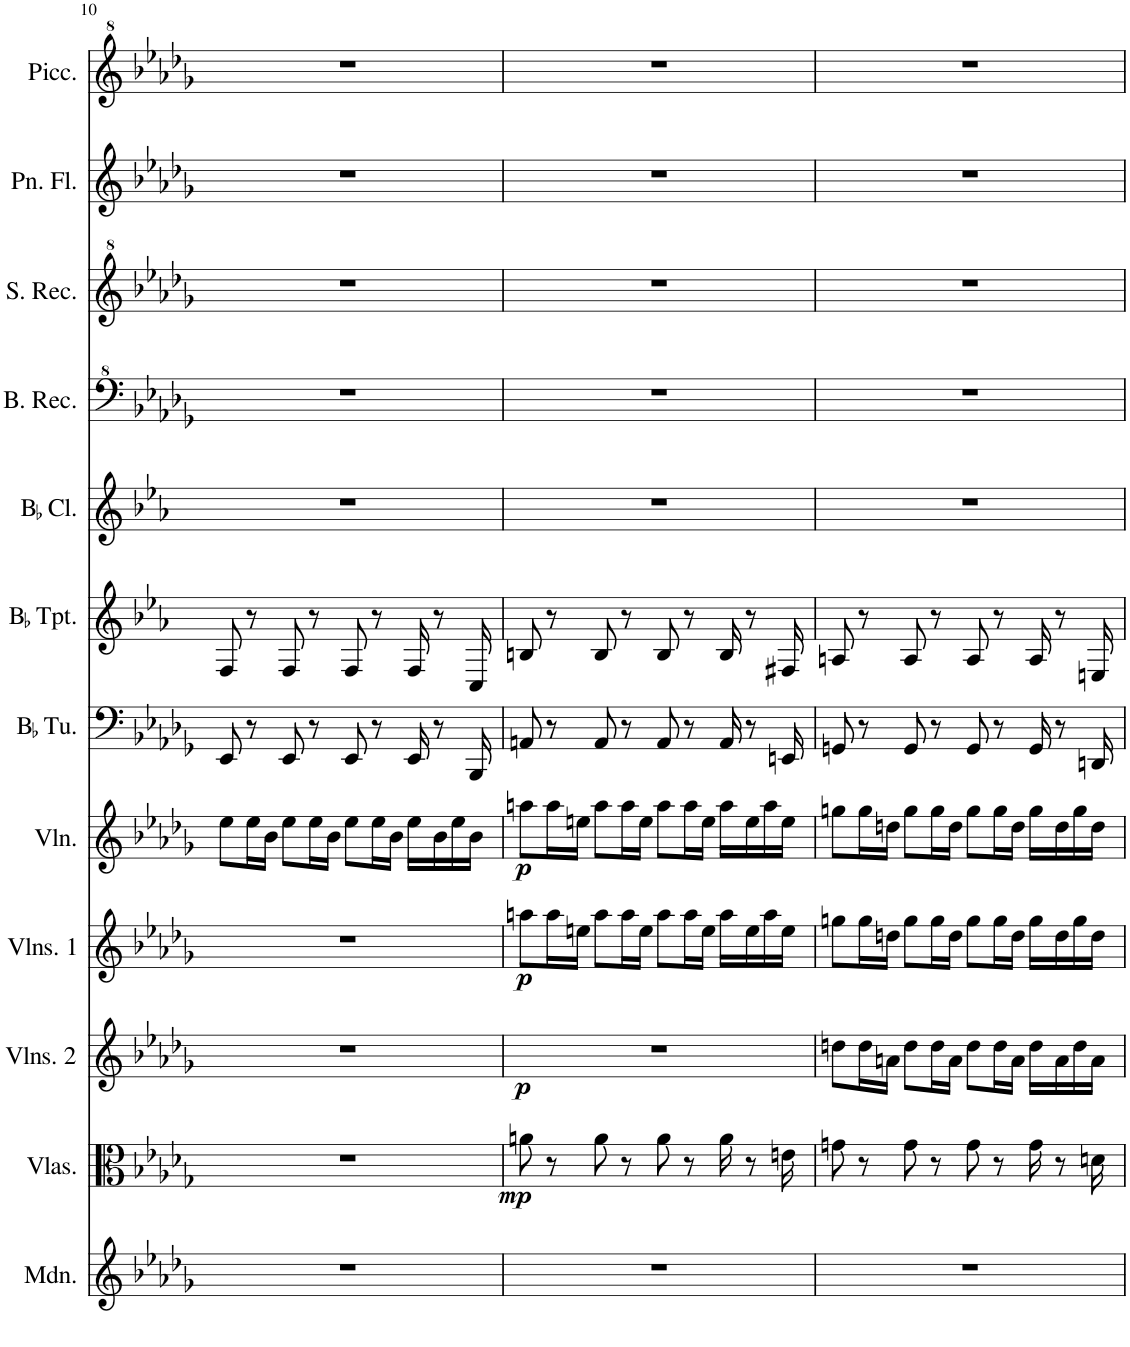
**kern	**kern	**dynam	**kern	**dynam	**kern	**dynam	**kern	**dynam	**kern	**kern	**kern	**kern	**kern	**kern	**kern
*part12	*part11	*part11	*part10	*part10	*part9	*part9	*part8	*part8	*part7	*part6	*part5	*part4	*part3	*part2	*part1
*staff12	*staff11	*staff11	*staff10	*staff10	*staff9	*staff9	*staff8	*staff8	*staff7	*staff6	*staff5	*staff4	*staff3	*staff2	*staff1
*I"Mandolin	*I"Violas	*	*I"Violins 2	*	*I"Violins 1	*	*I"Violin	*	*I"BaccidentalFlat Tuba	*I"BaccidentalFlat Trumpet	*I"BaccidentalFlat Clarinet	*I"Bass Recorder	*I"Soprano Recorder	*I"Pan Flute	*I"Piccolo
*I'Mdn.	*I'Vlas.	*	*I'Vlns. 2	*	*I'Vlns. 1	*	*I'Vln.	*	*I'BaccidentalFlat Tu.	*I'BaccidentalFlat Tpt.	*I'BaccidentalFlat Cl.	*I'B. Rec.	*I'S. Rec.	*I'Pn. Fl.	*I'Picc.
!!LO:PB:g=z
*clefG2	*clefC3	*	*clefG2	*	*clefG2	*	*clefG2	*	*clefF4	*clefG2	*clefG2	*clefF^4	*clefG^2	*clefG2	*clefG^2
*	*	*	*	*	*	*	*	*	*	*Trd1c2	*Trd1c2	*	*	*	*Trd-7c-12
*k[b-e-a-d-g-]	*k[b-e-a-d-g-]	*	*k[b-e-a-d-g-]	*	*k[b-e-a-d-g-]	*	*k[b-e-a-d-g-]	*	*k[b-e-a-d-g-]	*k[b-e-a-]	*k[b-e-a-]	*k[b-e-a-d-g-]	*k[b-e-a-d-g-]	*k[b-e-a-d-g-]	*k[b-e-a-d-g-]
*M4/4	*M4/4	*	*M4/4	*	*M4/4	*	*M4/4	*	*M4/4	*M4/4	*M4/4	*M4/4	*M4/4	*M4/4	*M4/4
=10	=10	=10	=10	=10	=10	=10	=10	=10	=10	=10	=10	=10	=10	=10	=10
1r	1r	.	1r	.	1r	.	8ee-\L	.	8EE-/	8F/	1r	1r	1r	1r	1r
.	.	.	.	.	.	.	16ee-\L	.	8r	8r	.	.	.	.	.
.	.	.	.	.	.	.	16b-\JJ	.	.	.	.	.	.	.	.
.	.	.	.	.	.	.	8ee-\L	.	8EE-/	8F/	.	.	.	.	.
.	.	.	.	.	.	.	16ee-\L	.	8r	8r	.	.	.	.	.
.	.	.	.	.	.	.	16b-\JJ	.	.	.	.	.	.	.	.
.	.	.	.	.	.	.	8ee-\L	.	8EE-/	8F/	.	.	.	.	.
.	.	.	.	.	.	.	16ee-\L	.	8r	8r	.	.	.	.	.
.	.	.	.	.	.	.	16b-\JJ	.	.	.	.	.	.	.	.
.	.	.	.	.	.	.	16ee-\LL	.	16EE-/	16F/	.	.	.	.	.
.	.	.	.	.	.	.	16b-\	.	8r	8r	.	.	.	.	.
.	.	.	.	.	.	.	16ee-\	.	.	.	.	.	.	.	.
.	.	.	.	.	.	.	16b-\JJ	.	16BBB-/	16C/	.	.	.	.	.
=11	=11	=11	=11	=11	=11	=11	=11	=11	=11	=11	=11	=11	=11	=11	=11
!	!	!LO:DY:b	!	!LO:DY:b	!	!LO:DY:b	!	!LO:DY:b	!	!	!	!	!	!	!
1r	8an\	mp	1r	p	8aan\L	p	8aan\L	p	8AAn/	8Bn/	1r	1r	1r	1r	1r
.	8r	.	.	.	16aa\L	.	16aa\L	.	8r	8r	.	.	.	.	.
.	.	.	.	.	16een\JJ	.	16een\JJ	.	.	.	.	.	.	.	.
.	8a\	.	.	.	8aa\L	.	8aa\L	.	8AA/	8B/	.	.	.	.	.
.	8r	.	.	.	16aa\L	.	16aa\L	.	8r	8r	.	.	.	.	.
.	.	.	.	.	16ee\JJ	.	16ee\JJ	.	.	.	.	.	.	.	.
.	8a\	.	.	.	8aa\L	.	8aa\L	.	8AA/	8B/	.	.	.	.	.
.	8r	.	.	.	16aa\L	.	16aa\L	.	8r	8r	.	.	.	.	.
.	.	.	.	.	16ee\JJ	.	16ee\JJ	.	.	.	.	.	.	.	.
.	16a\	.	.	.	16aa\LL	.	16aa\LL	.	16AA/	16B/	.	.	.	.	.
.	8r	.	.	.	16ee\	.	16ee\	.	8r	8r	.	.	.	.	.
.	.	.	.	.	16aa\	.	16aa\	.	.	.	.	.	.	.	.
.	16en\	.	.	.	16ee\JJ	.	16ee\JJ	.	16EEn/	16F#X/	.	.	.	.	.
=12	=12	=12	=12	=12	=12	=12	=12	=12	=12	=12	=12	=12	=12	=12	=12
1r	8gn\	.	8ddn\L	.	8ggn\L	.	8ggn\L	.	8GGn/	8An/	1r	1r	1r	1r	1r
.	8r	.	16dd\L	.	16gg\L	.	16gg\L	.	8r	8r	.	.	.	.	.
.	.	.	16an\JJ	.	16ddn\JJ	.	16ddn\JJ	.	.	.	.	.	.	.	.
.	8g\	.	8dd\L	.	8gg\L	.	8gg\L	.	8GG/	8A/	.	.	.	.	.
.	8r	.	16dd\L	.	16gg\L	.	16gg\L	.	8r	8r	.	.	.	.	.
.	.	.	16a\JJ	.	16dd\JJ	.	16dd\JJ	.	.	.	.	.	.	.	.
.	8g\	.	8dd\L	.	8gg\L	.	8gg\L	.	8GG/	8A/	.	.	.	.	.
.	8r	.	16dd\L	.	16gg\L	.	16gg\L	.	8r	8r	.	.	.	.	.
.	.	.	16a\JJ	.	16dd\JJ	.	16dd\JJ	.	.	.	.	.	.	.	.
.	16g\	.	16dd\LL	.	16gg\LL	.	16gg\LL	.	16GG/	16A/	.	.	.	.	.
.	8r	.	16a\	.	16dd\	.	16dd\	.	8r	8r	.	.	.	.	.
.	.	.	16dd\	.	16gg\	.	16gg\	.	.	.	.	.	.	.	.
.	16dn\	.	16a\JJ	.	16dd\JJ	.	16dd\JJ	.	16DDn/	16En/	.	.	.	.	.
=	=	=	=	=	=	=	=	=	=	=	=	=	=	=	=
*-	*-	*-	*-	*-	*-	*-	*-	*-	*-	*-	*-	*-	*-	*-	*-
